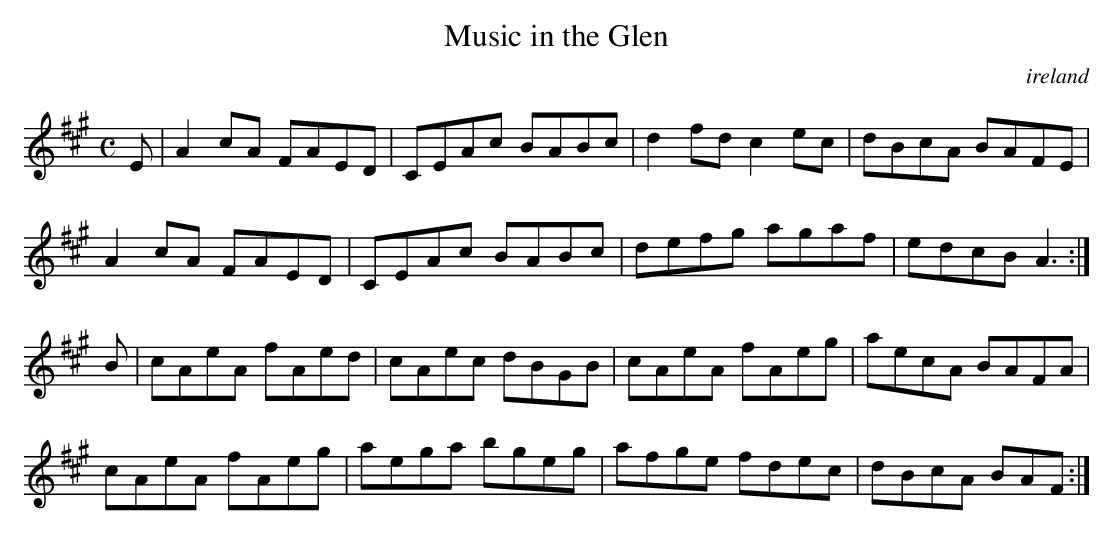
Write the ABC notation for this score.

X:1
T:Music in the Glen
O:ireland
M:C
L:1/8
K:A Major
E|A2cA FAED|CEAc BABc|d2fd c2ec|dBcA BAFE|!
A2cA FAED|CEAc BABc|defg agaf|edcB A3:|!
B|cAeA fAed|cAec dBGB|cAeA fAeg|aecA BAFA|!
cAeA fAeg|aega bgeg|afge fdec|dBcA BAF:|!
